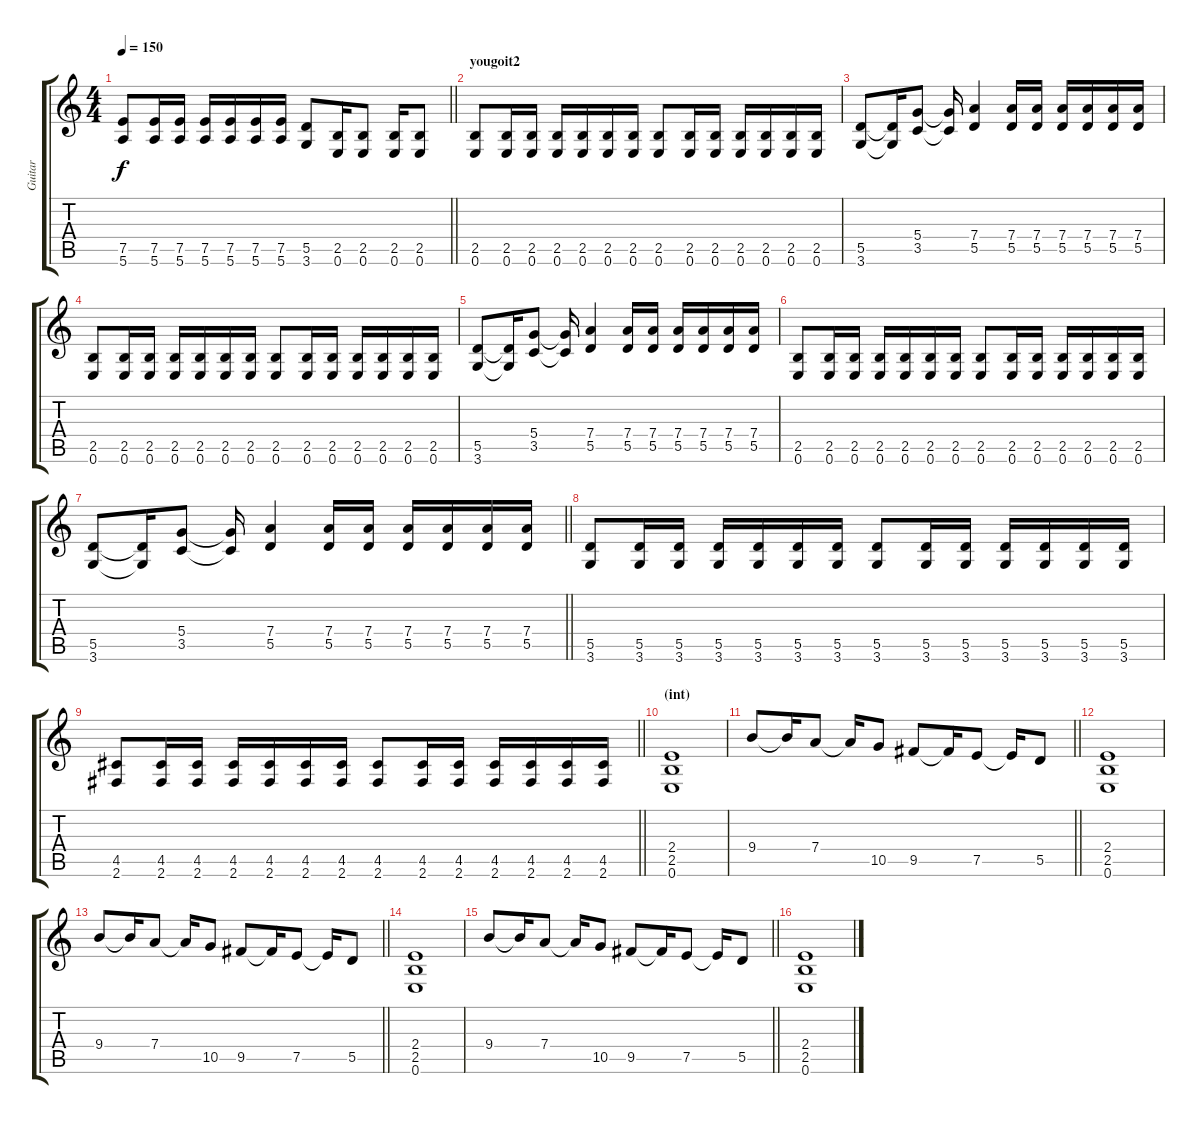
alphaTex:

\track ("Guitar" "Guitar") {instrument overdrivenguitar}
\staff {score tabs}
\tuning (E4 B3 G3 D3 A2 E2) {hide}
\ts (4 4)
\tempo 150
\clef g2
\barLineRight lightlight
\ks c
(7.5 5.6).8{dy f} (7.5 5.6).16 (7.5 5.6).16 (7.5 5.6).16 (7.5 5.6).16 (7.5 5.6).16 (7.5 5.6).16 (5.5 3.6).8 (2.5 0.6).16 (2.5 0.6).8 (2.5 0.6).16 (2.5 0.6).8 |
\section ("" "yougoit2")
(2.5 0.6).8 (2.5 0.6).16 (2.5 0.6).16 (2.5 0.6).16 (2.5 0.6).16 (2.5 0.6).16 (2.5 0.6).16 (2.5 0.6).8 (2.5 0.6).16 (2.5 0.6).16 (2.5 0.6).16 (2.5 0.6).16 (2.5 0.6).16 (2.5 0.6).16 |
(5.5 3.6).8 (5.5{t} 3.6{t}).16 (5.4 3.5).8 (5.4{t} 3.5{t}).16 (7.4 5.5).4 (7.4 5.5).16 (7.4 5.5).16 (7.4 5.5).16 (7.4 5.5).16 (7.4 5.5).16 (7.4 5.5).16 |
(2.5 0.6).8 (2.5 0.6).16 (2.5 0.6).16 (2.5 0.6).16 (2.5 0.6).16 (2.5 0.6).16 (2.5 0.6).16 (2.5 0.6).8 (2.5 0.6).16 (2.5 0.6).16 (2.5 0.6).16 (2.5 0.6).16 (2.5 0.6).16 (2.5 0.6).16 |
(5.5 3.6).8 (5.5{t} 3.6{t}).16 (5.4 3.5).8 (5.4{t} 3.5{t}).16 (7.4 5.5).4 (7.4 5.5).16 (7.4 5.5).16 (7.4 5.5).16 (7.4 5.5).16 (7.4 5.5).16 (7.4 5.5).16 |
(2.5 0.6).8 (2.5 0.6).16 (2.5 0.6).16 (2.5 0.6).16 (2.5 0.6).16 (2.5 0.6).16 (2.5 0.6).16 (2.5 0.6).8 (2.5 0.6).16 (2.5 0.6).16 (2.5 0.6).16 (2.5 0.6).16 (2.5 0.6).16 (2.5 0.6).16 |
\barLineRight lightlight
(5.5 3.6).8 (5.5{t} 3.6{t}).16 (5.4 3.5).8 (5.4{t} 3.5{t}).16 (7.4 5.5).4 (7.4 5.5).16 (7.4 5.5).16 (7.4 5.5).16 (7.4 5.5).16 (7.4 5.5).16 (7.4 5.5).16 |
(5.5 3.6).8 (5.5 3.6).16 (5.5 3.6).16 (5.5 3.6).16 (5.5 3.6).16 (5.5 3.6).16 (5.5 3.6).16 (5.5 3.6).8 (5.5 3.6).16 (5.5 3.6).16 (5.5 3.6).16 (5.5 3.6).16 (5.5 3.6).16 (5.5 3.6).16 |
\barLineRight lightlight
(4.5 2.6).8 (4.5 2.6).16 (4.5 2.6).16 (4.5 2.6).16 (4.5 2.6).16 (4.5 2.6).16 (4.5 2.6).16 (4.5 2.6).8 (4.5 2.6).16 (4.5 2.6).16 (4.5 2.6).16 (4.5 2.6).16 (4.5 2.6).16 (4.5 2.6).16 |
\section ("" "(int)")
(2.4 2.5 0.6).1 |
\barLineRight lightlight
9.4.8 9.4{t}.16 7.4.8 7.4{t}.16 10.5.8 9.5.8 9.5{t}.16 7.5.8 7.5{t}.16 5.5.8 |
(2.4 2.5 0.6).1 |
\barLineRight lightlight
9.4.8 9.4{t}.16 7.4.8 7.4{t}.16 10.5.8 9.5.8 9.5{t}.16 7.5.8 7.5{t}.16 5.5.8 |
(2.4 2.5 0.6).1 |
\barLineRight lightlight
9.4.8 9.4{t}.16 7.4.8 7.4{t}.16 10.5.8 9.5.8 9.5{t}.16 7.5.8 7.5{t}.16 5.5.8 |
(2.4 2.5 0.6).1
